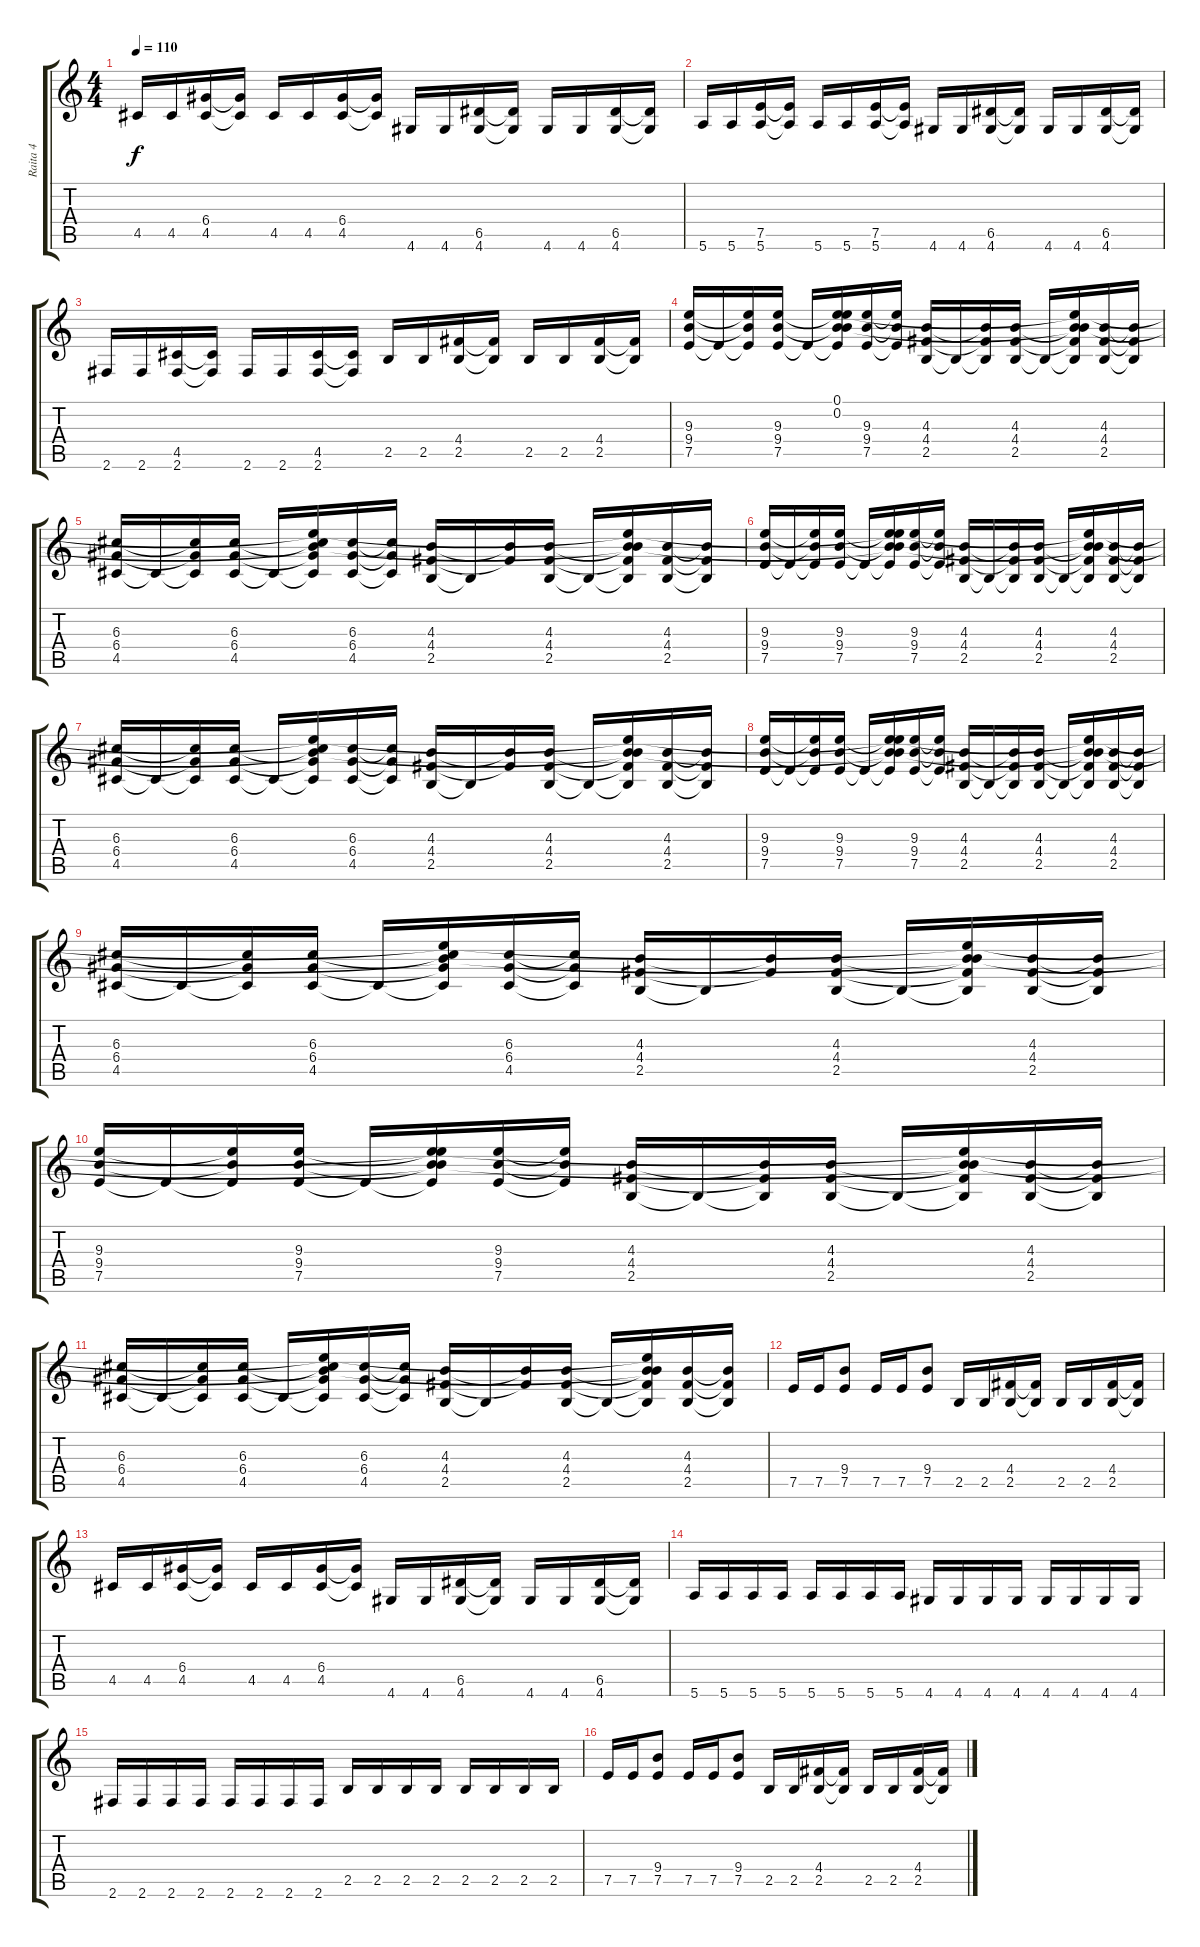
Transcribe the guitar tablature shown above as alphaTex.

\track ("Raita 4" "Raita 4") {instrument distortionguitar}
\staff {score tabs}
\tuning (E4 B3 G3 D3 A2 E2) {hide}
\ts (4 4)
\tempo 110
\clef g2
\ks c
4.5.16{dy f} 4.5.16 (6.4 4.5).16 (6.4{t} 4.5{t}).16 4.5.16 4.5.16 (6.4 4.5).16 (6.4{t} 4.5{t}).16 4.6.16 4.6.16 (6.5 4.6).16 (6.5{t} 4.6{t}).16 4.6.16 4.6.16 (6.5 4.6).16 (6.5{t} 4.6{t}).16 |
5.6.16 5.6.16 (7.5 5.6).16 (7.5{t} 5.6{t}).16 5.6.16 5.6.16 (7.5 5.6).16 (7.5{t} 5.6{t}).16 4.6.16 4.6.16 (6.5 4.6).16 (6.5{t} 4.6{t}).16 4.6.16 4.6.16 (6.5 4.6).16 (6.5{t} 4.6{t}).16 |
2.6.16 2.6.16 (4.5 2.6).16 (4.5{t} 2.6{t}).16 2.6.16 2.6.16 (4.5 2.6).16 (4.5{t} 2.6{t}).16 2.5.16 2.5.16 (4.4 2.5).16 (4.4{t} 2.5{t}).16 2.5.16 2.5.16 (4.4 2.5).16 (4.4{t} 2.5{t}).16 |
(9.3 9.4 7.5).16 7.5{t}.16 (9.3{t} 9.4{t} 7.5{t}).16 (9.3 9.4 7.5).16 7.5{t}.16 (0.1 0.2 9.3{t} 9.4{t} 7.5{t}).16 (9.3 9.4 7.5).16 (9.3{t} 9.4{t} 7.5{t}).16 (4.3 4.4 2.5).16 2.5{t}.16 (4.3{t} 4.4{t} 2.5{t}).16 (4.3 4.4 2.5).16 2.5{t}.16 (0.1{t} 0.2{t} 4.3{t} 4.4{t} 2.5{t}).16 (4.3 4.4 2.5).16 (4.3{t} 4.4{t} 2.5{t}).16 |
(6.3 6.4 4.5).16 4.5{t}.16 (6.3{t} 6.4{t} 4.5{t}).16 (6.3 6.4 4.5).16 4.5{t}.16 (0.1{t} 0.2{t} 6.3{t} 6.4{t} 4.5{t}).16 (6.3 6.4 4.5).16 (6.3{t} 6.4{t} 4.5{t}).16 (4.3 4.4 2.5).16 2.5{t}.16 (4.3{t} 4.4{t}).16 (4.3 4.4 2.5).16 2.5{t}.16 (0.1{t} 0.2{t} 4.3{t} 4.4{t} 2.5{t}).16 (4.3 4.4 2.5).16 (4.3{t} 4.4{t} 2.5{t}).16 |
(9.3 9.4 7.5).16 7.5{t}.16 (9.3{t} 9.4{t} 7.5{t}).16 (9.3 9.4 7.5).16 7.5{t}.16 (0.1{t} 0.2{t} 9.3{t} 9.4{t} 7.5{t}).16 (9.3 9.4 7.5).16 (9.3{t} 9.4{t} 7.5{t}).16 (4.3 4.4 2.5).16 2.5{t}.16 (4.3{t} 4.4{t} 2.5{t}).16 (4.3 4.4 2.5).16 2.5{t}.16 (0.1{t} 0.2{t} 4.3{t} 4.4{t} 2.5{t}).16 (4.3 4.4 2.5).16 (4.3{t} 4.4{t} 2.5{t}).16 |
(6.3 6.4 4.5).16 4.5{t}.16 (6.3{t} 6.4{t} 4.5{t}).16 (6.3 6.4 4.5).16 4.5{t}.16 (0.1{t} 0.2{t} 6.3{t} 6.4{t} 4.5{t}).16 (6.3 6.4 4.5).16 (6.3{t} 6.4{t} 4.5{t}).16 (4.3 4.4 2.5).16 2.5{t}.16 (4.3{t} 4.4{t}).16 (4.3 4.4 2.5).16 2.5{t}.16 (0.1{t} 0.2{t} 4.3{t} 4.4{t} 2.5{t}).16 (4.3 4.4 2.5).16 (4.3{t} 4.4{t} 2.5{t}).16 |
(9.3 9.4 7.5).16 7.5{t}.16 (9.3{t} 9.4{t} 7.5{t}).16 (9.3 9.4 7.5).16 7.5{t}.16 (0.1{t} 0.2{t} 9.3{t} 9.4{t} 7.5{t}).16 (9.3 9.4 7.5).16 (9.3{t} 9.4{t} 7.5{t}).16 (4.3 4.4 2.5).16 2.5{t}.16 (4.3{t} 4.4{t} 2.5{t}).16 (4.3 4.4 2.5).16 2.5{t}.16 (0.1{t} 0.2{t} 4.3{t} 4.4{t} 2.5{t}).16 (4.3 4.4 2.5).16 (4.3{t} 4.4{t} 2.5{t}).16 |
(6.3 6.4 4.5).16 4.5{t}.16 (6.3{t} 6.4{t} 4.5{t}).16 (6.3 6.4 4.5).16 4.5{t}.16 (0.1{t} 0.2{t} 6.3{t} 6.4{t} 4.5{t}).16 (6.3 6.4 4.5).16 (6.3{t} 6.4{t} 4.5{t}).16 (4.3 4.4 2.5).16 2.5{t}.16 (4.3{t} 4.4{t}).16 (4.3 4.4 2.5).16 2.5{t}.16 (0.1{t} 0.2{t} 4.3{t} 4.4{t} 2.5{t}).16 (4.3 4.4 2.5).16 (4.3{t} 4.4{t} 2.5{t}).16 |
(9.3 9.4 7.5).16 7.5{t}.16 (9.3{t} 9.4{t} 7.5{t}).16 (9.3 9.4 7.5).16 7.5{t}.16 (0.1{t} 0.2{t} 9.3{t} 9.4{t} 7.5{t}).16 (9.3 9.4 7.5).16 (9.3{t} 9.4{t} 7.5{t}).16 (4.3 4.4 2.5).16 2.5{t}.16 (4.3{t} 4.4{t} 2.5{t}).16 (4.3 4.4 2.5).16 2.5{t}.16 (0.1{t} 0.2{t} 4.3{t} 4.4{t} 2.5{t}).16 (4.3 4.4 2.5).16 (4.3{t} 4.4{t} 2.5{t}).16 |
(6.3 6.4 4.5).16 4.5{t}.16 (6.3{t} 6.4{t} 4.5{t}).16 (6.3 6.4 4.5).16 4.5{t}.16 (0.1{t} 0.2{t} 6.3{t} 6.4{t} 4.5{t}).16 (6.3 6.4 4.5).16 (6.3{t} 6.4{t} 4.5{t}).16 (4.3 4.4 2.5).16 2.5{t}.16 (4.3{t} 4.4{t}).16 (4.3 4.4 2.5).16 2.5{t}.16 (0.1{t} 0.2{t} 4.3{t} 4.4{t} 2.5{t}).16 (4.3 4.4 2.5).16 (4.3{t} 4.4{t} 2.5{t}).16 |
7.5.16 7.5.16 (9.4 7.5).8 7.5.16 7.5.16 (9.4 7.5).8 2.5.16 2.5.16 (4.4 2.5).16 (4.4{t} 2.5{t}).16 2.5.16 2.5.16 (4.4 2.5).16 (4.4{t} 2.5{t}).16 |
4.5.16 4.5.16 (6.4 4.5).16 (6.4{t} 4.5{t}).16 4.5.16 4.5.16 (6.4 4.5).16 (6.4{t} 4.5{t}).16 4.6.16 4.6.16 (6.5 4.6).16 (6.5{t} 4.6{t}).16 4.6.16 4.6.16 (6.5 4.6).16 (6.5{t} 4.6{t}).16 |
5.6.16 5.6.16 5.6.16 5.6.16 5.6.16 5.6.16 5.6.16 5.6.16 4.6.16 4.6.16 4.6.16 4.6.16 4.6.16 4.6.16 4.6.16 4.6.16 |
2.6.16 2.6.16 2.6.16 2.6.16 2.6.16 2.6.16 2.6.16 2.6.16 2.5.16 2.5.16 2.5.16 2.5.16 2.5.16 2.5.16 2.5.16 2.5.16 |
7.5.16 7.5.16 (9.4 7.5).8 7.5.16 7.5.16 (9.4 7.5).8 2.5.16 2.5.16 (4.4 2.5).16 (4.4{t} 2.5{t}).16 2.5.16 2.5.16 (4.4 2.5).16 (4.4{t} 2.5{t}).16
